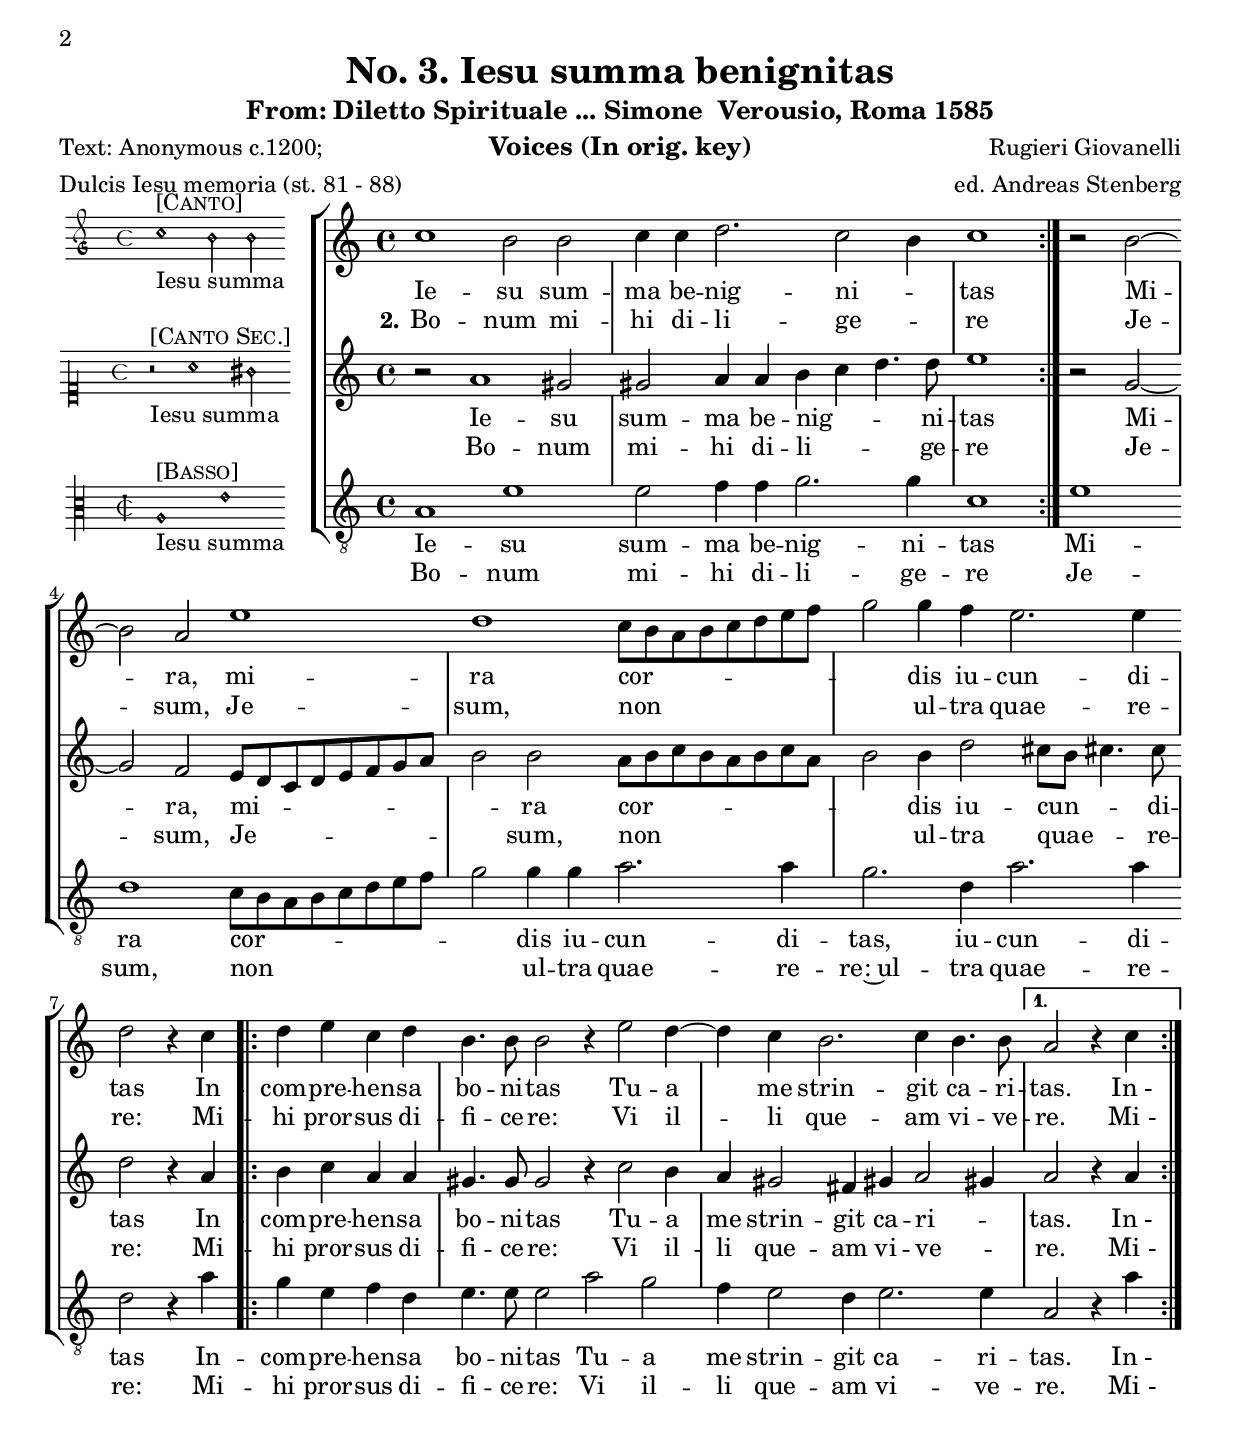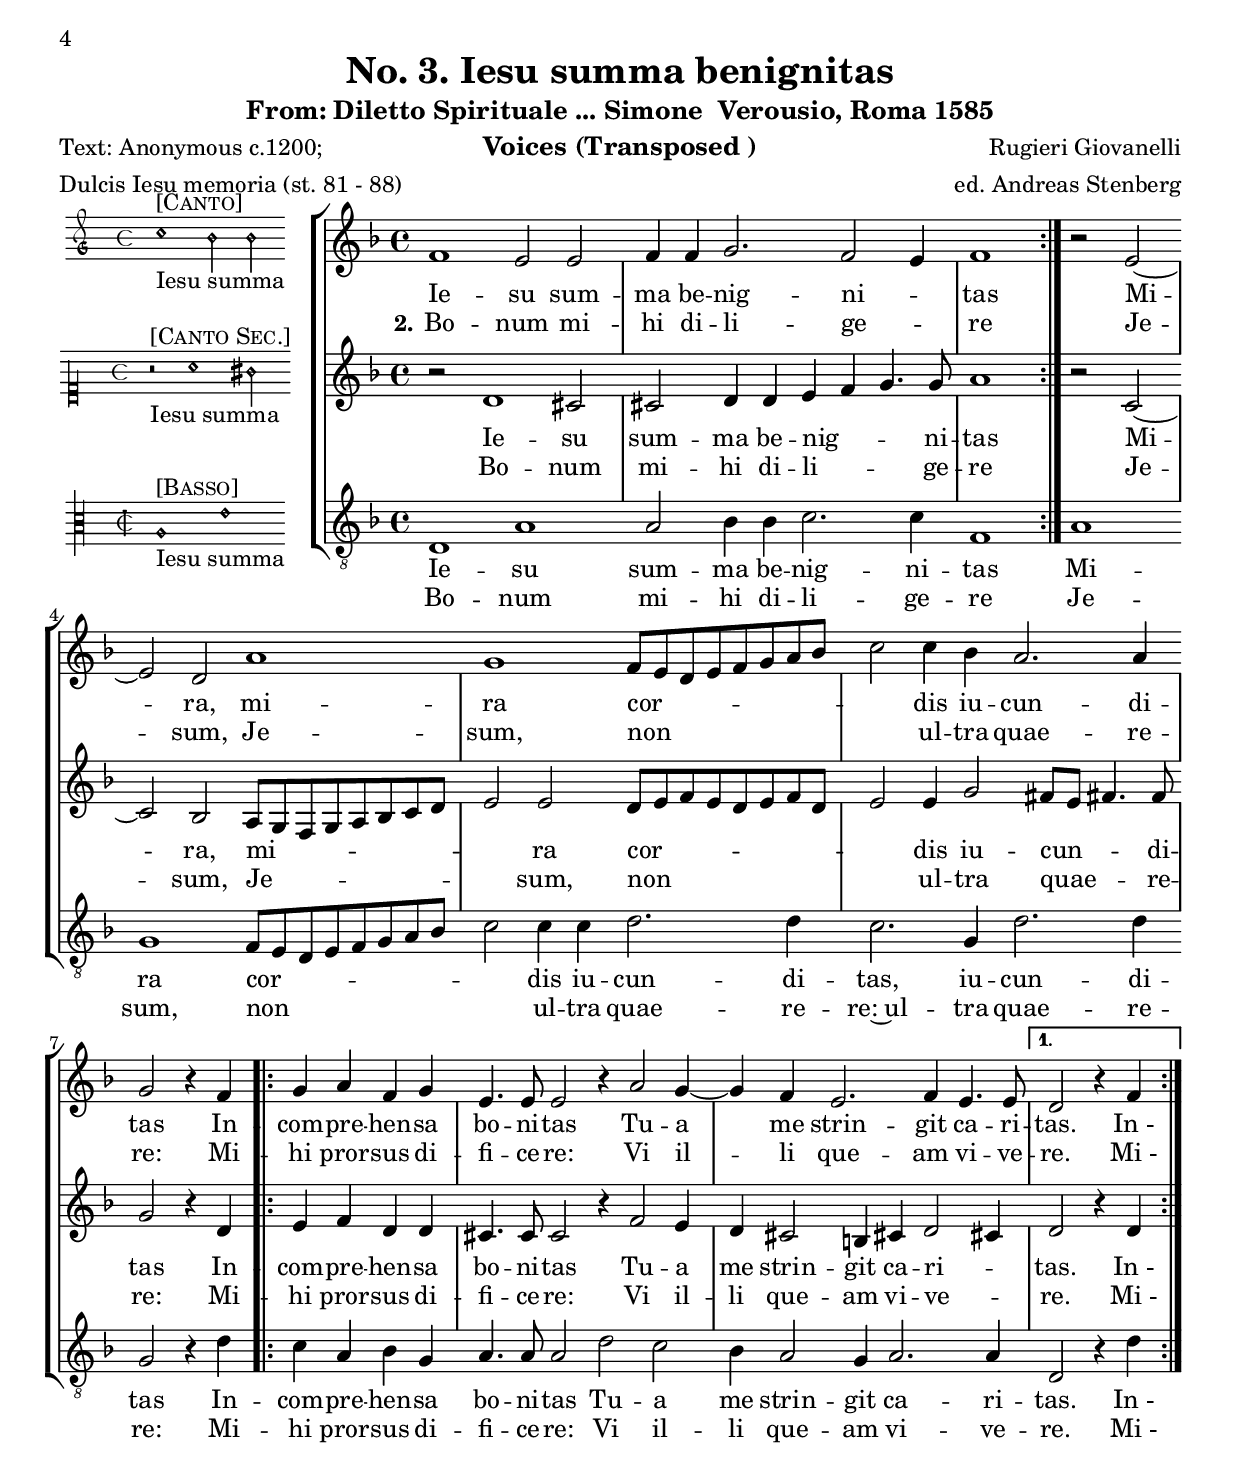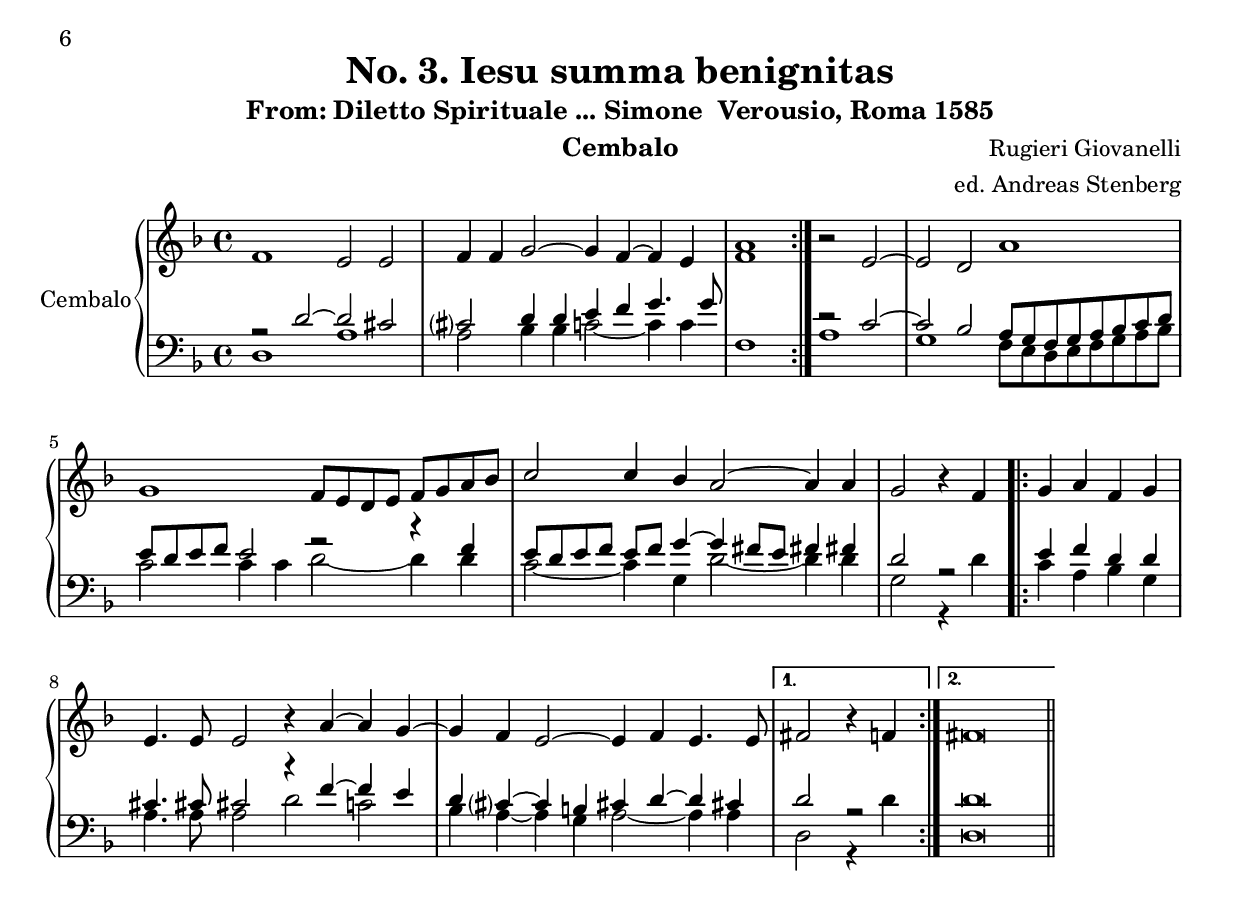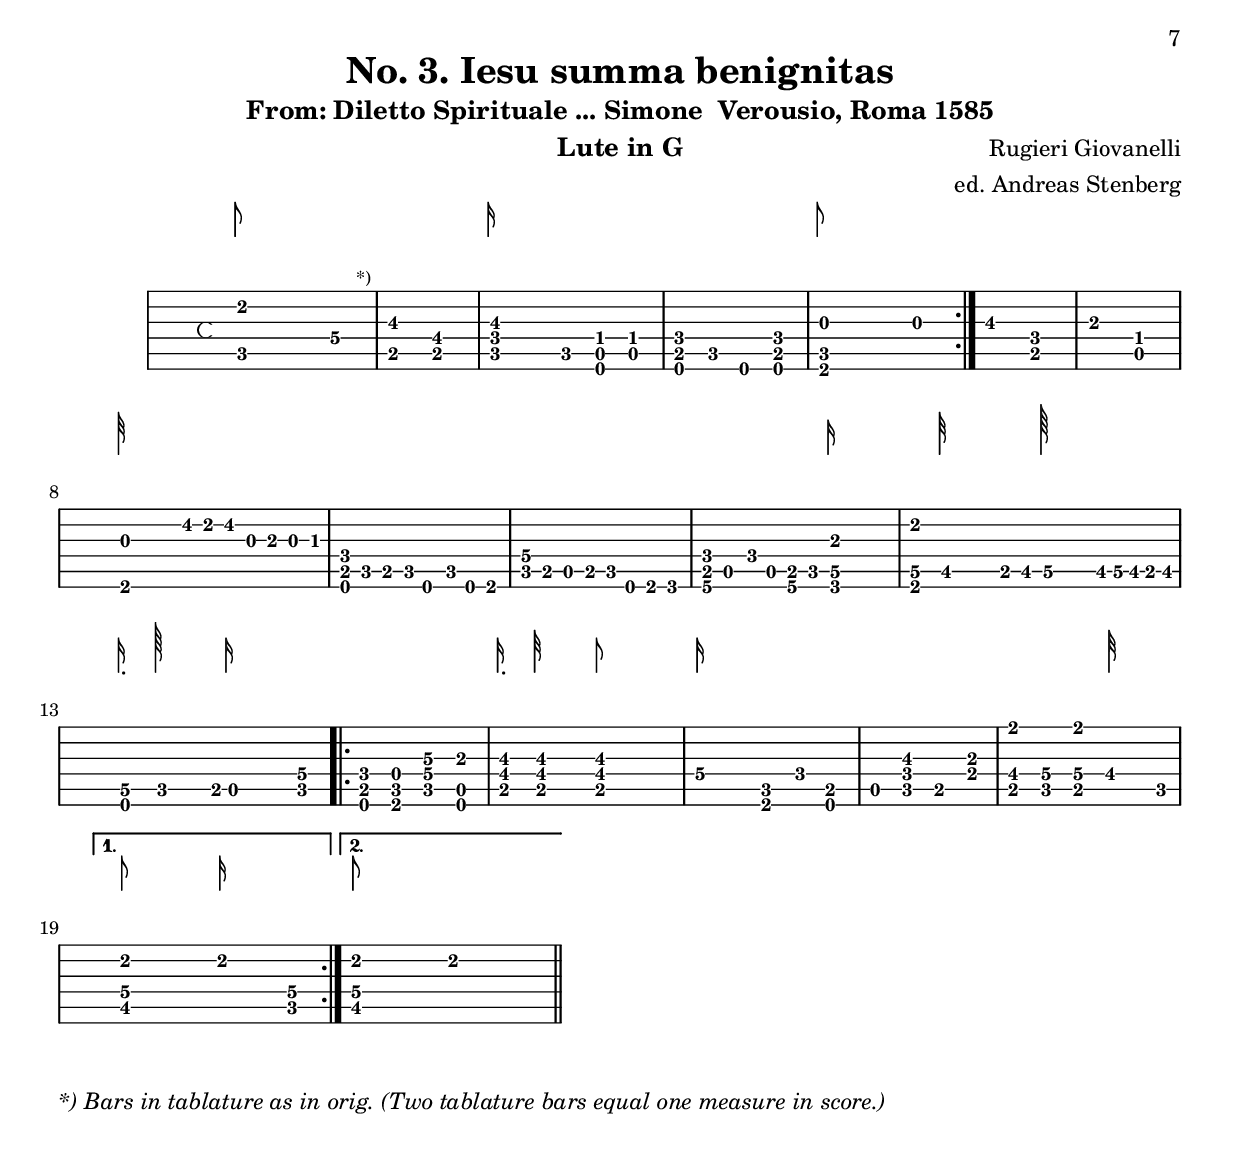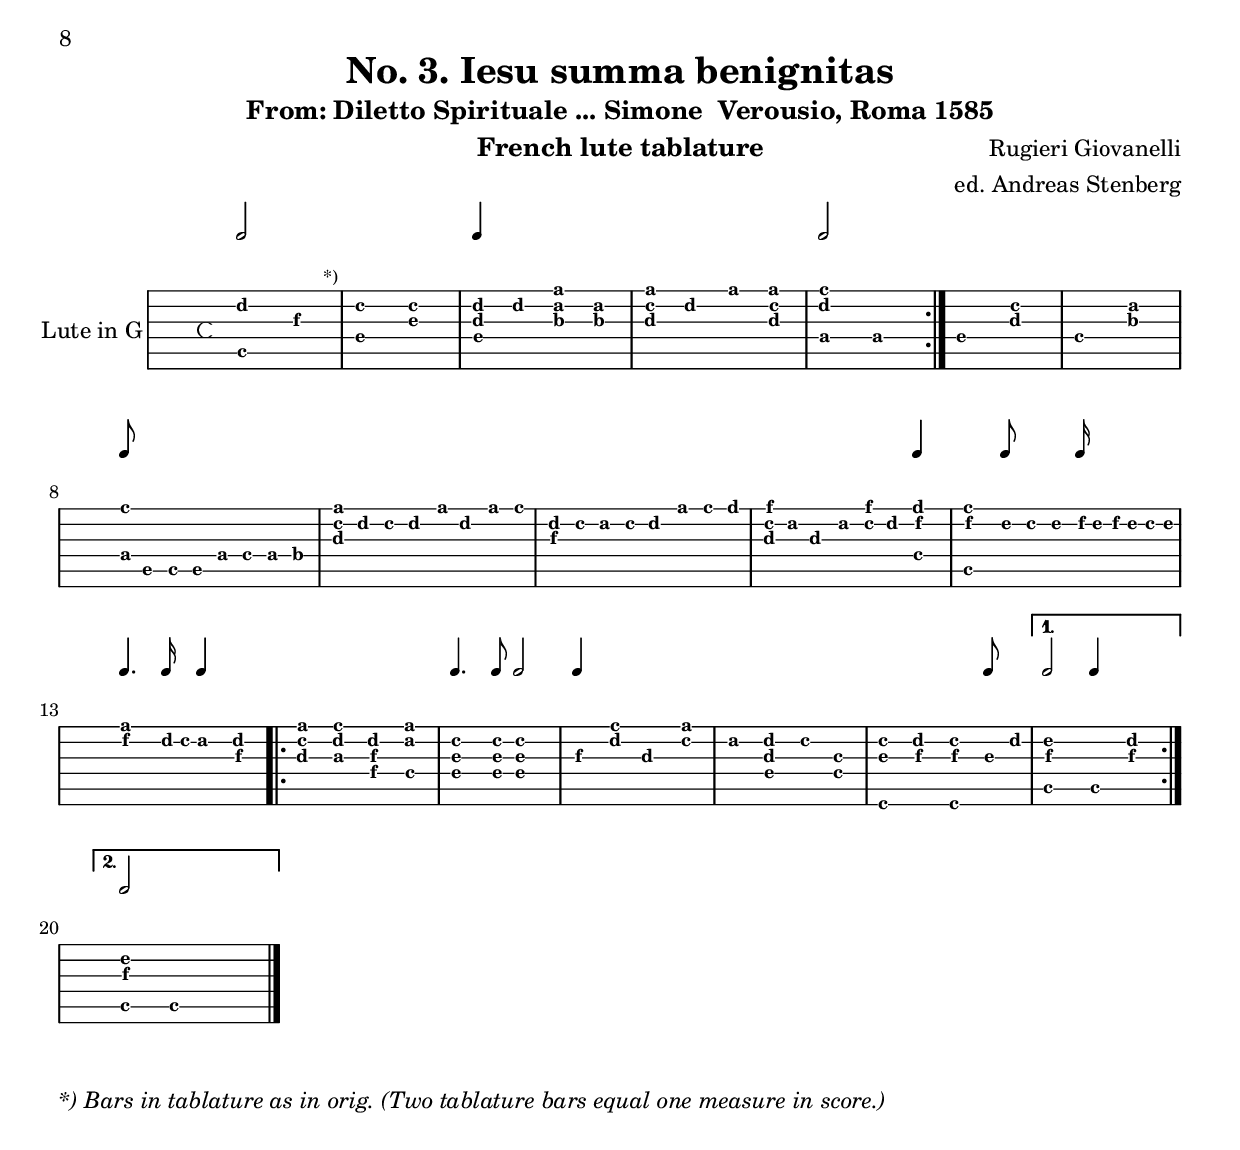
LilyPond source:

\version "2.18.0"
\include "deutsch.ly"
#(define (tie::tab-clear-tied-fret-numbers grob)
   (let* ((tied-fret-nr (ly:spanner-bound grob RIGHT)))
     (ly:grob-set-property! tied-fret-nr 'transparent #t)))

ficta = \once \set suggestAccidentals =##t
\header {
  title = \markup {
    \center-column {
      "No. 3. Iesu summa benignitas"
      %      "Wann er zu nacht"
      %      \vspace #0.5
    }
  }
  subtitle = "From: Diletto Spirituale ... Simone  Verousio, Roma 1585"
  composer = "Rugieri Giovanelli"
  arranger = "ed. Andreas Stenberg"
  poet = "Text: Anonymous c.1200; "
  meter ="Dulcis Iesu memoria (st. 81 - 88)"
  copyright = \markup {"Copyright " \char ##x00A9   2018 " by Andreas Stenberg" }
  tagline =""
}
global = {
  \key c \major
}

sopMusic = \relative c'' {
  \set Score.tempoHideNote = ##t
  \tempo 2 = 86
  \time 4/4
  \set Timing.measureLength = #(ly:make-moment 4/2)
  \override Staff.BarLine.transparent = ##t
  \repeat volta 2 {
    c1 h2 h2
    c4 c4 d2. c2\melisma h4\melismaEnd
    c1
    \revert Staff.BarLine.transparent
  }
  r2 h2~
  \override Staff.BarLine.transparent = ##t
  h2 a2 e'1
  d1 c8\melisma h8 a8 h8 c8 d8 e8 f8
  g2\melismaEnd g4 f4 e2. e4
  d2 r4 c4
  \revert Staff.BarLine.transparent
  \repeat volta 2 {
    d4 e4 c4 d4
    \override Staff.BarLine.transparent = ##t
    h4. h8 h2
    r4 e2 d4~
    d4 c4 h2. c4 h4. h8
  }
  \alternative {
    { a2 r4 c4
      \revert Staff.BarLine.transparent }
    { \cadenzaOn a\breve }
  }
  \revert Staff.BarLine.transparent
  \bar "||"
}
sopWords = \lyricmode {
  Ie -- su sum -- ma be -- nig -- ni -- tas
  Mi -- ra, mi -- ra cor -- dis iu -- cun -- di -- tas
  In -- com -- pre -- hen -- sa bo -- ni -- tas
  Tu -- a me strin -- git ca -- ri -- tas.
  "In -"
  "- tas."
}
sopWordsII = \lyricmode {
  \set stanza = "2."
  Bo -- num mi -- hi di -- li -- ge -- re
  Je -- sum, Je -- sum, non ul -- tra quae -- re -- re:
  Mi -- hi pror -- sus di -- fi -- ce -- re:
  Vi il -- li que -- am vi -- ve -- re.
  "Mi -"
  "- re."
}
altoMusic = \relative c' {
  \override Staff.BarLine.transparent = ##t
  \repeat volta 2 {
    r2 a'1 gis2
    gis2 a4 a4 h4\melisma c4 d4.\melismaEnd d8
    e1
    \revert Staff.BarLine.transparent
  }
  r2 g,2~
  \override Staff.BarLine.transparent = ##t
  g2 f2 e8\melisma d8 c8 d8 e8 f8 g8 a8
  h2\melismaEnd h2 a8\melisma h8 c8 h8 a8 h8 c8 a8
  h2\melismaEnd h4 d2 cis8\melisma h8 cis!4.\melismaEnd cis8
  d2 r4 a4
  \revert Staff.BarLine.transparent
  \repeat volta 2 {
    h4 c4 a4 a4
    \override Staff.BarLine.transparent = ##t
    gis4. gis8 gis2
    r4 c2 h4
    a4 gis2 fis4 gis!4 a2\melisma gis!4\melismaEnd
  }
  \alternative {
    { a2 r4 a4
      \revert Staff.BarLine.transparent }
    { a\breve }
  }
  \revert Staff.BarLine.transparent
}
altoWords = \lyricmode {
  Ie -- su sum -- ma be -- nig -- ni -- tas
  Mi -- ra, mi -- ra cor -- dis iu -- cun -- di -- tas
  In -- com -- pre -- hen -- sa bo -- ni -- tas
  Tu -- a me strin -- git ca -- ri -- tas.
  "In -"
  "- tas."
}
altoWordsII = \lyricmode {
  Bo -- num mi -- hi di -- li -- ge -- re
  Je -- sum, Je -- sum, non ul -- tra quae -- re -- re:
  Mi -- hi pror -- sus di -- fi -- ce -- re:
  Vi il -- li que -- am vi -- ve -- re.
  "Mi -"
  "- re."
}
bassMusic = \relative c {
  \override Staff.BarLine.transparent = ##t
  \repeat volta 2 {
    a'1 e'1
    e2 f4 f4 g2. g4
    c,1
    \revert Staff.BarLine.transparent
  }
  e1
  \override Staff.BarLine.transparent = ##t
  d1 c8\melisma h8 a8 h8 c8 d8 e8 f8
  g2\melismaEnd g4 g4 a2. a4
  g2. d4 a'2. a4
  d,2 r4 a'4
  \revert Staff.BarLine.transparent
  \repeat volta 2 {
    g4 e4 f4 d4
    \override Staff.BarLine.transparent = ##t
    e4. e8 e2 a2 g2
    f4 e2 d4 e2. e4
  }
  \alternative {
    { a,2 r4 a'4
      \revert Staff.BarLine.transparent }
    { a,\breve }
  }
}
bassWords = \lyricmode {
  Ie -- su sum -- ma be -- nig -- ni -- tas
  Mi -- ra cor -- dis iu -- cun -- di -- tas,
  iu -- cun -- di -- tas
  In -- com -- pre -- hen -- sa bo -- ni -- tas
  Tu -- a me strin -- git ca -- ri -- tas.
  "In -"
  "- tas."
}
bassWordsII = \lyricmode {
  Bo -- num mi -- hi di -- li -- ge -- re
  Je -- sum, non ul -- tra quae -- re -- re:~ul -- tra quae -- re -- re:
  Mi -- hi pror -- sus di -- fi -- ce -- re:
  Vi il -- li que -- am vi -- ve -- re.
  "Mi -"
  "- re."
}
incipitDiscantus = \markup {
  \score {
    {
      %      \set Staff.instrumentName = #"Tenor "
      \override NoteHead.style = #'neomensural
      \override Rest.style = #'neomensural
      \override Staff.TimeSignature.style = #'mensural
      \cadenzaOn
      \clef "petrucci-g"
      \key c \major
      \time 4/4

      c''1 ^\markup { \smallCaps"[Canto]"} _"Iesu summa"
      h'2 h'2
    }
    \layout {
      \context {
        \Voice
        \remove "Ligature_bracket_engraver"
        \consists "Mensural_ligature_engraver"
      }
      line-width = 4.5\cm
    }
  }
}


incipitAltus = \markup {
  \score {
    {
      %      \set Staff.instrumentName = #"Tenor "
      \override NoteHead.style = #'neomensural
      \override Rest.style = #'neomensural
      \override Staff.TimeSignature.style = #'mensural
      \cadenzaOn
      \clef "petrucci-c1"
      \key c \major
      \time 4/4
      r2^\markup \smallCaps"[Canto Sec.]"_"Iesu summa"
      a'1 gis'2
    }
    \layout {
      \context {
        \Voice
        \remove "Ligature_bracket_engraver"
        \consists "Mensural_ligature_engraver"
      }
      line-width = 4.5\cm
    }
  }
}


#(append! supported-clefs '(("mensural-f3" . ("clefs.mensural.f" 0 0))))

incipitBassus = \markup {
  \score {
    {
      %      \set Staff.instrumentName = #"Tenor "
      \override NoteHead.style = #'neomensural
      \override Rest.style = #'neomensural
      \override Staff.TimeSignature.style = #'mensural
      \cadenzaOn
      \clef "petrucci-c3"
      \key c \major
      \time 2/2
      a1^\markup \smallCaps"[Basso]"_"Iesu summa"
      e'1
    }
    \layout {
      \context {
        \Voice
        \remove "Ligature_bracket_engraver"
        \consists "Mensural_ligature_engraver"
      }
      line-width = 4.5\cm
    }
  }
}

%% scoreblock for Voices in orig. key
\score {
  <<
    \new StaffGroup \with {
      \override VerticalAxisGroup.staff-staff-spacing = #'((basic-distance . 12))
    } <<
      \new Staff = treble <<
        \set Staff.instrumentName = \incipitDiscantus
        \new Voice = "sopranos" {
          \set  Staff.midiInstrument ="choir aahs"
          %	\voiceOne
          << \global \sopMusic >>
        }
      >>
      \new Lyrics = sopranos { s1 }
      \new Lyrics = sopranosII { s1 }

      \new Staff = "medius" <<
        \set Staff.instrumentName = \incipitAltus

        \new Voice = "altos" {
          %	\voiceTwo
          \set  Staff.midiInstrument ="choir aahs"
          << \global \altoMusic >>
        }
      >>

      \new Lyrics = "altos" { s1 }
      \new Lyrics = "altosII" { s1 }
      \new Staff ="basses" {
        \set Staff.instrumentName = \incipitBassus

        \new Voice = "basses" {
          \set  Staff.midiInstrument ="choir aahs"
          \clef "G_8"
          %	\voiceTwo
          << \global \bassMusic >>
        }
      }
    >>
    \new Lyrics = basses { s1 }
    \new Lyrics = bassesII { s1 }

    \context Lyrics = sopranos \lyricsto sopranos \sopWords
    \context Lyrics = sopranosII \lyricsto sopranos \sopWordsII
    \context Lyrics = altos \lyricsto altos \altoWords
    \context Lyrics = altosII \lyricsto altos \altoWordsII
    \context Lyrics = basses \lyricsto basses \bassWords
    \context Lyrics = bassesII \lyricsto basses \bassWordsII
  >>
  \layout {
    \context {
      \Score
      % no bars in staves
      %      \override BarLine.transparent = ##t

    }
    % the next three instructions keep the lyrics between the bar lines
    \context {
      \Lyrics
      \consists "Bar_engraver"
      \override BarLine.transparent = ##t
    }
    \context {
      \StaffGroup
      \consists "Separating_line_group_engraver"
    }
    \context {
      \Voice
      % no slurs
      \override Slur.transparent = ##t
      % Comment in the below "\remove" command to allow line
      % breaking also at those barlines where a note overlaps
      % into the next bar.  The command is commented out in this
      % short example score, but especially for large scores, you
      % will typically yield better line breaking and thus improve
      % overall spacing if you comment in the following command.
      %\remove "Forbid_line_break_engraver"
    }
    indent = 4.5\cm
  }
  \header {
    instrument = "Voices (In orig. key)"
    breakbefore = ##t
  }
}
%% Scoreblock for Voices transposed to go with Harpsich. or Lute

\score {
  <<
    \transpose c f,
    \new StaffGroup \with {
      \override VerticalAxisGroup.staff-staff-spacing = #'((basic-distance . 12))
    } <<
      \new Staff = treble <<
        \set Staff.instrumentName = \incipitDiscantus
        \new Voice = "sopranos" {
          \set  Staff.midiInstrument ="choir aahs"
          %	\voiceOne
          << \global \sopMusic >>
        }
      >>
      \new Lyrics = sopranos { s1 }
      \new Lyrics = sopranosII { s1 }

      \new Staff = "medius" <<
        \set Staff.instrumentName = \incipitAltus

        \new Voice = "altos" {
          %	\voiceTwo
          \set  Staff.midiInstrument ="choir aahs"
          << \global \altoMusic >>
        }
      >>

      \new Lyrics = "altos" { s1 }
      \new Lyrics = "altosII" { s1 }
      \new Staff ="basses" {
        \set Staff.instrumentName = \incipitBassus

        \new Voice = "basses" {
          \set  Staff.midiInstrument ="choir aahs"
          \clef "G_8"
          %	\voiceTwo
          << \global \bassMusic >>
        }
      }
    >>
    \new Lyrics = basses { s1 }
    \new Lyrics = bassesII { s1 }

    \context Lyrics = sopranos \lyricsto sopranos \sopWords
    \context Lyrics = sopranosII \lyricsto sopranos \sopWordsII
    \context Lyrics = altos \lyricsto altos \altoWords
    \context Lyrics = altosII \lyricsto altos \altoWordsII
    \context Lyrics = basses \lyricsto basses \bassWords
    \context Lyrics = bassesII \lyricsto basses \bassWordsII
  >>
  \layout {
    \context {
      \Score
      % no bars in staves
      %      \override BarLine.transparent = ##t

    }
    % the next three instructions keep the lyrics between the bar lines
    \context {
      \Lyrics
      \consists "Bar_engraver"
      \override BarLine.transparent = ##t
    }
    \context {
      \StaffGroup
      \consists "Separating_line_group_engraver"
    }
    \context {
      \Voice
      % no slurs
      \override Slur.transparent = ##t
      % Comment in the below "\remove" command to allow line
      % breaking also at those barlines where a note overlaps
      % into the next bar.  The command is commented out in this
      % short example score, but especially for large scores, you
      % will typically yield better line breaking and thus improve
      % overall spacing if you comment in the following command.
      %\remove "Forbid_line_break_engraver"
    }
    indent = 4.5\cm
  }
  \header {
    instrument = "Voices (Transposed )"
    breakbefore = ##t
  }
}

%% sources and score for Harpsichord
globalHarps = {
  \key f \major
}

rightOne = \relative c' {
  \globalHarps
  \time 4/4
  % Music follows here.
  \set Timing.measureLength = #(ly:make-moment 4/2)
  \repeat volta 2 {
    f1 e2 e2
    f4 f4 g2~ g4 f4~ f4 e4
    a1
  }
  h2\rest e,2~
  e2 d2 a'1
  g1 f8[ e8 d8 e8] f8[ g8 a8 b8]
  c2 c4 b4 a2~ a4 a4
  g2 h4\rest f4
  \repeat volta 2 {
    g4 a4 f4 g4
    e4. e8 e2 h'4\rest a4~ a4 g4~    %% this measure in orig.: e4 e8 e2 a4~a4 g4~
    g4 f4 e2~ e4 f4 e4. e8
  }
  \alternative {
    { fis2 h4\rest f4 }
    { \cadenzaOn fis\breve}
  }
  \bar "||"
}

rightTwo = \relative c' {
  \globalHarps
  % Music follows here.
  \repeat volta 2 {
    s1*4
    f1
  }
  s1*7
  s1
  \repeat volta 2 {
    s1*5
  }
  \alternative {
    { s1 }
    { s\breve }
  }
}

leftOne = \relative c' {
  \globalHarps
  % Music follows here.
  \repeat volta 2 {
    r2 d2~ d2 cis2
    cis?2 d4 d4 e4 f4 g4. g8
    s1
  }
  r2 c,2~
  c2 b2 a8 g8 f8 g8 a8 b8 c8 d8
  e8 d8 e8 f8 e2 r2 r4 f4
  e8 d8 e8 f8 e8 f8 g4~ g4 fis8 e8 fis!4 fis!4
  d2 r2
  \repeat volta 2 {
    e4 f4 d4 d4
    cis4. cis!8 cis!2 r4 f4~ f4 e4
    d4 cis?4~ cis4 h4 cis!4 d4~ d4 cis!4
  }
  \alternative {
    { d2 r2 }
    { d\breve }
  }
}

leftTwo = \relative c' {
  \globalHarps
  % Music follows here.
  \repeat volta 2 {
    d,1 a'1
    a2 b4 b4  c2~ c4 c4
    f,1
  }
  a1
  g1 f8 e8 d8 e8 f8 g8 a8 b8
  c2 c4 c4 d2~ d4 d4
  c2~c4 g4 d'2 ~d4 d4
  g,2 r4 d'4
  \repeat volta 2 {
    c4 a4 b4 g4
    a4. a8 a2 d2 c2
    b4 a4~ a4 g4 a2~ a4 a4
  }
  \alternative {
    { d,2 r4 d'4}
    { d,\breve }
  }
}

\score {
  \new PianoStaff \with {
    instrumentName = "Cembalo"
  } <<
    \new Staff = "right" \with {
      midiInstrument = "harpsichord"
    } << \rightOne \\ \rightTwo >>
    \new Staff = "left" \with {
      midiInstrument = "harpsichord"
    } { \clef bass << \leftOne \\ \leftTwo >> }
  >>
  \layout { }
  \header {
    poet =##f
    meter =##f
    instrument = "Cembalo"
    breakbefore = ##t
  }
}
%% Score Voices (transp.) and Harpsichord Combined
%{
\score {
  <<
    \transpose c f,
    \new StaffGroup \with {
      \override VerticalAxisGroup.staff-staff-spacing = #'((basic-distance . 12))
    } <<
      \new Staff = treble <<
        \set Staff.instrumentName = \incipitDiscantus
        \new Voice = "sopranos" {
          \set  Staff.midiInstrument ="choir aahs"
          %	\voiceOne
          << \global \sopMusic >>
        }
      >>
      \new Lyrics = sopranos { s1 }
      \new Lyrics = sopranosII { s1 }

      \new Staff = "medius" <<
        \set Staff.instrumentName = \incipitAltus

        \new Voice = "altos" {
          %	\voiceTwo
          \set  Staff.midiInstrument ="choir aahs"
          << \global \altoMusic >>
        }
      >>

      \new Lyrics = "altos" { s1 }
      \new Lyrics = "altosII" { s1 }
      \new Staff ="basses" {
        \set Staff.instrumentName = \incipitBassus

        \new Voice = "basses" {
          \set  Staff.midiInstrument ="choir aahs"
          \clef "G_8"
          %	\voiceTwo
          << \global \bassMusic >>
        }
      }
    >>
    \new Lyrics = basses { s1 }
    \new Lyrics = bassesII { s1 }

    \new PianoStaff \with {
      instrumentName = "Cembalo"
    } <<
      \new Staff = "right" \with {
        midiInstrument = "harpsichord"
      } << \rightOne \\ \rightTwo >>
      \new Staff = "left" \with {
        midiInstrument = "harpsichord"
      } { \clef bass << \leftOne \\ \leftTwo >> }
    >>

    \context Lyrics = sopranos \lyricsto sopranos \sopWords
    \context Lyrics = sopranosII \lyricsto sopranos \sopWordsII
    \context Lyrics = altos \lyricsto altos \altoWords
    \context Lyrics = altosII \lyricsto altos \altoWordsII
    \context Lyrics = basses \lyricsto basses \bassWords
    \context Lyrics = bassesII \lyricsto basses \bassWordsII
  >>
  \layout {
    \context {
      \Score
      % no bars in staves
      %      \override BarLine.transparent = ##t

    }
    % the next three instructions keep the lyrics between the bar lines
    \context {
      \Lyrics
      \consists "Bar_engraver"
      \override BarLine.transparent = ##t
    }
    \context {
      \StaffGroup
      \consists "Separating_line_group_engraver"
    }
    \context {
      \Voice
      % no slurs
      \override Slur.transparent = ##t
      % Comment in the below "\remove" command to allow line
      % breaking also at those barlines where a note overlaps
      % into the next bar.  The command is commented out in this
      % short example score, but especially for large scores, you
      % will typically yield better line breaking and thus improve
      % overall spacing if you comment in the following command.
      %\remove "Forbid_line_break_engraver"
    }
    indent = 4.5\cm
  }
  \header {
    instrument = "Voices (transposed) and Cembalo"
    breakbefore = ##t
  }
}
%}
%% Sources and score for Italian Lute tablature
\layout {
  \context { \Score
             \override MetronomeMark #'padding = #'5
  }
  \context { \Staff
             \override TimeSignature #'style = #'numbered
             \override StringNumber #'transparent = ##t
  }
  \context { \TabStaff
             \override TimeSignature #'style = #'mensural
             \override Stem #'transparent = ##t
             \override Beam #'transparent = ##t
             \override Tie  #'after-line-breaking = #tie::tab-clear-tied-fret-numbers
             \override Dots #'transparent = ##t
             \hide Clef
  }
  \context { \TabVoice
             \override Tie #'stencil = ##f
  }
  \context { \StaffGroup
             \consists "Instrument_name_engraver"
  }
}
TrackAVoiceAMusic = #(define-music-function (parser location inTab) (boolean?)
                       #{
                         \tabFullNotation
                         \key f \major
                         \time 4/4
                         \oneVoice
                         \repeat volta 2 {
                           <f'\5 d\2 >2 <d'\4>2
                           <e'\5 a\3 >2^\markup \halign #3 \raise #-1.8 \tiny "*)" <e'\5 cis'\4 >2
                           <f'\5 c'\4 a\3 >4 <f'\5>4 <g'\6 d'\5 b\4 >4 <d'\5 b\4 >4
                           <g'\6 e'\5 c'\4 >4 <f'\5>4 <g'\6>4 <g'\6 e'\5 c'\4 >4
                           <a'\6 f'\5 f\3 >2 <f\3>2
                         }
                         <a\3>2 <e'\5 c'\4 >2
                         <g\3>2 <d'\5 b\4 >2
                         <a'\6 f\3 >8 <e\2>8 <d\2>8 <e\2>8 <f\3>8 <g\3>8 <f\3>8 <fis\3>8
                         <g'\6 e'\5 c'\4 >8 <f'\5>8 <e'\5>8 <f'\5>8 <g'\6>8 <f'\5>8 <g'\6>8 <a'\6>8
                         <f'\5 d'\4 >8 <e'\5>8 <d'\5>8 <e'\5>8 <f'\5>8 <g'\6>8 <a'\6>8 <b'\6>8
                         <c''\6 e'\5 c'\4 >8 <d'\5>8 <c'\4>8 <d'\5>8 <c''\6 e'\5 >8 <f'\5>8 <b'\6 g'\5 g\3 >4
                         <a'\6 g'\5 d\2 >4 <fis'\5>8 <e'\5>8 <fis'\5>8 <g'\5>16 <fis'\5>16 <g'\5>16 <fis'\5>16 <e'\5>16 <fis'\5>16
                         <g'\6 g'\5 >4. <f'\5>16 <e'\5>16 <d'\5>4 <f'\5 d'\4 >4
                         \repeat volta 2 {
                           <g'\6 e'\5 c'\4 >4 <a'\6 f'\5 a\4 >4 <f'\5 d'\4 b\3 >4 <g'\6 d'\5 g\3 >4
                           <e'\5 cis'\4 a\3 >4. <e'\5 cis'\4 a\3 >8 <e'\5 cis'\4 a\3 >2
                           <d'\4>4 <a'\6 f'\5 >4 <c'\4>4 <g'\6 e'\5 >4
                           <d'\5>4 <f'\5 c'\4 a\3 >4 <e'\5>4 <h\4 g\3 >4
                           <e'\5 cis'\4 a,\1 >4 <f'\5 d'\4 >4 <e'\5 d'\4 a,\1 >4 <cis'\4>8 <f'\5>8
                         }
                         \alternative {
                           {
                             <fis'\5 d'\4 d\2 >2 <d\2>4 <f'\5 d'\4 >4
                           }
                           {
                             \cadenzaOn
                             <fis'\5 d'\4 d\2 >2 <d\2>2  s1
                             \bar "||"
                           }
                         }
                       #})
TrackAVoiceBMusic = #(define-music-function (parser location inTab) (boolean?)
                       #{
                       #})
TrackALyrics = \lyricmode {
  \set ignoreMelismata = ##t

  \unset ignoreMelismata
}
TrackAStaff = \new Staff <<
  \context Voice = "TrackAVoiceAMusic" {
    \clef "G_8"
    \TrackAVoiceAMusic ##f
  }
  \context Voice = "TrackAVoiceBMusic" {
    \TrackAVoiceBMusic ##f
  }
>>
TrackATabStaff = \new TabStaff \with { stringTunings = #`( ,(ly:make-pitch -2 4 NATURAL) ,(ly:make-pitch -1 0 NATURAL) ,(ly:make-pitch -1 3 NATURAL) ,(ly:make-pitch -1 5 NATURAL) ,(ly:make-pitch 0 1 NATURAL) ,(ly:make-pitch 0 4 NATURAL) ) } <<
  \context TabVoice = "TrackAVoiceAMusic" {
    \removeWithTag #'chords
    \removeWithTag #'texts
    \TrackAVoiceAMusic ##t
  }
  \context TabVoice = "TrackAVoiceBMusic" {
    \removeWithTag #'chords
    \removeWithTag #'texts
    \TrackAVoiceBMusic ##t
  }
>>
rythmStaff = {
  % This defines a staff with only two lines.
  % It also defines the positions of the two lines.
  \override Staff.StaffSymbol.line-positions = #'(0 )

  % This is necessary; if not entered, the barline would be too short!
  \override Staff.BarLine.bar-extent = #'(-1.5 . 1.5)
}
TrackARytmstaff = \new DrumStaff \with{
  \remove "Staff_symbol_engraver"
  \remove "Time_signature_engraver"
  \remove "Bar_engraver"
  \remove "Clef_engraver"
  fontSize = #-3
}
{ \rythmStaff \stemUp
  \override NoteHead.stencil =##f
  \set stemLeftBeamCount = #0 c8 s4. s2
  s1
  \set stemLeftBeamCount = #0 c16 s8. s2.
  s1
  \set stemLeftBeamCount = #0 c8 s4. s2
  s1*2
  \set stemLeftBeamCount = #0 c32 s16. s8 s2.
  s1*2
  s2. \set stemLeftBeamCount = #0 c16 s8.
  s4 \set stemLeftBeamCount = #0 c32 s16. s8 s8 \set stemLeftBeamCount = #0 c64 s32. s16  s4
  \set stemLeftBeamCount = #0 c16. s32 s8 s8 \set stemLeftBeamCount = #0 c64 s32. s16 \set stemLeftBeamCount = #0 c16 s8. s4
  s1
  \set stemLeftBeamCount = #0 c16. s32 s4 \set stemLeftBeamCount = #0 c32 s8 \set stemLeftBeamCount = #0 c8 s4.
  \set stemLeftBeamCount = #0 c16 s8. s2.
  s1
  s2. \set stemLeftBeamCount = #0 c32 s16. s8
  \set stemLeftBeamCount = #0 c8 s4.  \set stemLeftBeamCount = #0 c16 s8. s4
  \set stemLeftBeamCount = #0 c8 s4. s2
%  s1
}
TrackAStaffGroup =  <<
  %  \TrackAStaff
  \TrackARytmstaff
  \TrackATabStaff
>>
\score {
  \TrackAStaffGroup
  \header {
    poet =##f
    meter =##f
    instrument = "Lute in G"
    breakbefore = ##t
  }
}
\markup { \italic "*) Bars in tablature as in orig. (Two tablature bars equal one measure in score.)" }
%% Score for Voices and Italian Lute tabl. combined
%{
\score {
  <<
    \transpose c f,
    \new StaffGroup \with {
      \override VerticalAxisGroup.staff-staff-spacing = #'((basic-distance . 12))
    } <<
      \new Staff = treble <<
        \set Staff.instrumentName = \incipitDiscantus
        \new Voice = "sopranos" {
          \set  Staff.midiInstrument ="choir aahs"
          %	\voiceOne
          << \global \sopMusic >>
        }
      >>
      \new Lyrics = sopranos { s1 }
      \new Lyrics = sopranosII { s1 }

      \new Staff = "medius" <<
        \set Staff.instrumentName = \incipitAltus

        \new Voice = "altos" {
          %	\voiceTwo
          \set  Staff.midiInstrument ="choir aahs"
          << \global \altoMusic >>
        }
      >>

      \new Lyrics = "altos" { s1 }
      \new Lyrics = "altosII" { s1 }
      \new Staff ="basses" {
        \set Staff.instrumentName = \incipitBassus

        \new Voice = "basses" {
          \set  Staff.midiInstrument ="choir aahs"
          \clef "G_8"
          %	\voiceTwo
          << \global \bassMusic >>
        }
      }
    >>
    \new Lyrics = basses { s1 }
    \new Lyrics = bassesII { s1 }

    \new StaffGroup <<
      %  \TrackAStaff
      \TrackARytmstaff
      \TrackATabStaff
    >>
    \context Lyrics = sopranos \lyricsto sopranos \sopWords
    \context Lyrics = sopranosII \lyricsto sopranos \sopWordsII
    \context Lyrics = altos \lyricsto altos \altoWords
    \context Lyrics = altosII \lyricsto altos \altoWordsII
    \context Lyrics = basses \lyricsto basses \bassWords
    \context Lyrics = bassesII \lyricsto basses \bassWordsII
  >>
  \layout {
    \context {
      \Score
      % no bars in staves
      %      \override BarLine.transparent = ##t

    }
    % the next three instructions keep the lyrics between the bar lines
    \context {
      \Lyrics
      \consists "Bar_engraver"
      \override BarLine.transparent = ##t
    }
    \context {
      \StaffGroup
      \consists "Separating_line_group_engraver"
    }
    \context {
      \Voice
      % no slurs
      \override Slur.transparent = ##t
      % Comment in the below "\remove" command to allow line
      % breaking also at those barlines where a note overlaps
      % into the next bar.  The command is commented out in this
      % short example score, but especially for large scores, you
      % will typically yield better line breaking and thus improve
      % overall spacing if you comment in the following command.
      %\remove "Forbid_line_break_engraver"
    }
    indent = 4.5\cm
  }
  \header {
    instrument = "Voices (transposed) and Italian lute tablature"
    breakbefore = ##t
  }
}
%}
%% Sources and score for French lute tablature
rythmStaffFr = {
  % This defines a staff with only two lines.
  % It also defines the positions of the two lines.
  \override Staff.StaffSymbol.line-positions = #'(0 )

  % This is necessary; if not entered, the barline would be too short!
  \override Staff.BarLine.bar-extent = #'(-1.5 . 1.5)
}
rythm = \new DrumStaff \with{
  \remove "Staff_symbol_engraver"
  \remove "Time_signature_engraver"
  \remove "Bar_engraver"
  \remove "Clef_engraver"
  fontSize = #-3
}
{ \rythmStaffFr \stemUp
  c2 s2
  s1
  c4 s2.
  s1
  c2 s2
  s1*2
  c8 s8 s2.
  s1*2
  s2. c4
  s4 c8 s8 s8 c16 s16 s4
  c4. c16 s16 c4 s4
  s1
  c4. c8 c2
  c4 s2.
  s1
  s2. c8 s8
  c2 c4 s4
  c2 s2 s1
}
TrackBVoiceAMusic = #(define-music-function (parser location inTab) (boolean?)
                       #{
                         \tabFullNotation
                         \key c \major
                         \time 4/4
                         \oneVoice
                         \repeat volta 2 {
                           <f'\2 d\5 >2 <d'\3>2
                           <e'\2 a\4 >2^\markup \halign #3 \raise #-1.8 \tiny "*)" <e'\2 cis'\3 >2
                           <f'\2 c'\3 a\4 >4 <f'\2>4 <g'\1 d'\2 b\3 >4 <d'\2 b\3 >4
                           <g'\1 e'\2 c'\3 >4 <f'\2>4 <g'\1>4 <g'\1 e'\2 c'\3 >4
                           <a'\1 f'\2 f\4 >2 <f\4>2
                         }
                         <a\4>2 <e'\2 c'\3 >2
                         <g\4>2 <d'\2 b\3 >2
                         <a'\1 f\4 >8 <e\5>8 <d\5>8 <e\5>8 <f\4>8 <g\4>8 <f\4>8 <fis\4>8
                         <g'\1 e'\2 c'\3 >8 <f'\2>8 <e'\2>8 <f'\2>8 <g'\1>8 <f'\2>8 <g'\1>8 <a'\1>8
                         <f'\2 d'\3 >8 <e'\2>8 <d'\2>8 <e'\2>8 <f'\2>8 <g'\1>8 <a'\1>8 <b'\1>8
                         <c''\1 e'\2 c'\3 >8 <d'\2>8 <c'\3>8 <d'\2>8 <c''\1 e'\2 >8 <f'\2>8 <b'\1 g'\2 g\4 >4
                         <a'\1 g'\2 d\5 >4 <fis'\2>8 <e'\2>8 <fis'\2>8 <g'\2>16 <fis'\2>16 <g'\2>16 <fis'\2>16 <e'\2>16 <fis'\2>16
                         <g'\1 g'\2 >4. <f'\2>16 <e'\2>16 <d'\2>4 <f'\2 d'\3 >4
                         \repeat volta 2 {
                           <g'\1 e'\2 c'\3 >4 <a'\1 f'\2 a\3 >4 <f'\2 d'\3 b\4 >4 <g'\1 d'\2 g\4 >4
                           <e'\2 cis'\3 a\4 >4. <e'\2 cis'\3 a\4 >8 <e'\2 cis'\3 a\4 >2
                           <d'\3>4 <a'\1 f'\2 >4 <c'\3>4 <g'\1 e'\2 >4
                           <d'\2>4 <f'\2 c'\3 a\4 >4 <e'\2>4 <h\3 g\4 >4
                           <e'\2 cis'\3 a,\6 >4 <f'\2 d'\3 >4 <e'\2 d'\3 a,\6 >4 <cis'\3>8 <f'\2>8
                         }
                         \alternative {
                           {
                             <fis'\2 d'\3 d\5 >2 <d\5>4 <f'\2 d'\3 >4
                           }
                           {
                             \cadenzaOn
                             <fis'\2 d'\3 d\5 >2 <d\5>2 s1
                           }
                         }
                         \bar "|."
                       #})
TrackBVoiceBMusic = #(define-music-function (parser location inTab) (boolean?)
                       #{
                       #})
TrackBLyrics = \lyricmode {
  \set ignoreMelismata = ##t

  \unset ignoreMelismata
}
TrackBStaff = \new Staff <<
  \context Voice = "TrackBVoiceAMusic" {
    \TrackBVoiceAMusic ##f
  }
  \context Voice = "TrackBVoiceBMusic" {
    \TrackBVoiceBMusic ##f
  }
>>
TrackBTabStaff =  \new TabStaff \with {stringTunings = \stringTuning <g, c f a d' g'>
                                       \hide Clef
                                       tablatureFormat = #fret-letter-tablature-format
                                       instrumentName = "Lute in G"
} <<
  \context TabVoice = "TrackBVoiceAMusic" {
    \removeWithTag #'chords
    \removeWithTag #'texts
    \TrackBVoiceAMusic ##t
  }
  \context TabVoice = "TrackBVoiceBMusic" {
    \removeWithTag #'chords
    \removeWithTag #'texts
    \TrackBVoiceBMusic ##t
    \override Staff.BarLine.transparent =##f
  }
>>
TrackBStaffGroupPrint =  <<
  % \TrackBStaff  %% uncomment to get raw transcript of lute part
  \rythm
  \TrackBTabStaff
>>
TrackBStaffGroupMidi = \new StaffGroup <<
  %   \TrackBStaff
  %   \rythm
  \TrackBTabStaff
>>

\score {
  <<
    \TrackBStaffGroupPrint
  >>
  \layout {    \context { \Staff
                          %      \override TimeSignature.style = #'numbered
                          \override StringNumber.transparent = ##t
               }
               \context { \TabStaff
                          \override TimeSignature.style = #'mensural
                          \override Stem.transparent = ##t
                          \override Beam.transparent = ##t
                          \override Tie.after-line-breaking = #tie::tab-clear-tied-fret-numbers
                          \override Dots #'transparent = ##t
                          \hide Clef
               }
               \context { \TabVoice
                          \override Tie.stencil = ##f
               }
  }
  \header {
    poet =##f
    meter =##f
    instrument = "French lute tablature"
    breakbefore = ##t
  }
}
\markup { \italic "*) Bars in tablature as in orig. (Two tablature bars equal one measure in score.)" }

%% Score for Voices and French lute tabl.
%% Score for Voices and Italian Lute tabl. combined
%{
\score {
  <<
    \transpose c f,
    \new StaffGroup \with {
      \override VerticalAxisGroup.staff-staff-spacing = #'((basic-distance . 12))
    } <<
      \new Staff = treble <<
        \set Staff.instrumentName = \incipitDiscantus
        \new Voice = "sopranos" {
          \set  Staff.midiInstrument ="choir aahs"
          %	\voiceOne
          << \global \sopMusic >>
        }
      >>
      \new Lyrics = sopranos { s1 }
      \new Lyrics = sopranosII { s1 }

      \new Staff = "medius" <<
        \set Staff.instrumentName = \incipitAltus

        \new Voice = "altos" {
          %	\voiceTwo
          \set  Staff.midiInstrument ="choir aahs"
          << \global \altoMusic >>
        }
      >>

      \new Lyrics = "altos" { s1 }
      \new Lyrics = "altosII" { s1 }
      \new Staff ="basses" {
        \set Staff.instrumentName = \incipitBassus

        \new Voice = "basses" {
          \set  Staff.midiInstrument ="choir aahs"
          \clef "G_8"
          %	\voiceTwo
          << \global \bassMusic >>
        }
      }
    >>
    \new Lyrics = basses { s1 }
    \new Lyrics = bassesII { s1 }
    \new StaffGroup <<
      % \TrackBStaff  %% uncomment to get raw transcript of lute part
      \rythm
      \TrackBTabStaff
    >>
    \context Lyrics = sopranos \lyricsto sopranos \sopWords
    \context Lyrics = sopranosII \lyricsto sopranos \sopWordsII
    \context Lyrics = altos \lyricsto altos \altoWords
    \context Lyrics = altosII \lyricsto altos \altoWordsII
    \context Lyrics = basses \lyricsto basses \bassWords
    \context Lyrics = bassesII \lyricsto basses \bassWordsII
  >>
  \layout {
    \context {
      \Score
      % no bars in staves
      %      \override BarLine.transparent = ##t

    }
    % the next three instructions keep the lyrics between the bar lines
    \context {
      \Lyrics
      \consists "Bar_engraver"
      \override BarLine.transparent = ##t
    }
    \context {
      \StaffGroup
      \consists "Separating_line_group_engraver"
    }
    \context {
      \Voice
      % no slurs
      \override Slur.transparent = ##t
      % Comment in the below "\remove" command to allow line
      % breaking also at those barlines where a note overlaps
      % into the next bar.  The command is commented out in this
      % short example score, but especially for large scores, you
      % will typically yield better line breaking and thus improve
      % overall spacing if you comment in the following command.
      %\remove "Forbid_line_break_engraver"
    }
    indent = 4.5\cm
  }
  \header {
    instrument = "Voices (transposed) and French lute tablature"
    breakbefore = ##t
  }
}
%}
%% Score for midi
\score {
  \unfoldRepeats
  <<
    \transpose c f,
    \new StaffGroup <<
      \new Staff = treble <<
        \set Staff.instrumentName = \incipitDiscantus
        \new Voice = "sopranos" {
          \set  Staff.midiInstrument ="choir aahs"
          %	\voiceOne
          << \global \sopMusic >>
        }
      >>
      \new Lyrics = sopranos { s1 }

      \new Staff = "medius" <<
        \set Staff.instrumentName = \incipitAltus

        \new Voice = "altos" {
          %	\voiceTwo
          \set  Staff.midiInstrument ="choir aahs"
          << \global \altoMusic >>
        }
      >>

      \new Lyrics = "altos" { s1 }
      %{
      \new Staff = tenors <<
        \set Staff.instrumentName = \incipitTenor

        \clef "treble"
        \new Voice = "tenors" {
          \set  Staff.midiInstrument ="choir aahs"
          %	\voiceOne
          << \global \tenorMusic >>
        }
      >>
      \new Lyrics = "tenors" { s1 }
      %}
      \new Staff ="basses" {
        \set Staff.instrumentName = \incipitBassus

        \new Voice = "basses" {
          \set  Staff.midiInstrument ="choir aahs"
          \clef "G_8"
          %	\voiceTwo
          << \global \bassMusic >>
        }
      }
    >>
    \new Lyrics = basses { s1 }

    \new PianoStaff \with {
      instrumentName = "Cembalo"
    } <<
      \new Staff = "right" \with {
        midiInstrument = "harpsichord"
      } << \rightOne \\ \rightTwo >>
      \new Staff = "left" \with {
        midiInstrument = "harpsichord"
      } { \clef bass << \leftOne \\ \leftTwo >> }
    >>

    \context Lyrics = sopranos \lyricsto sopranos \sopWords
    \context Lyrics = altos \lyricsto altos \altoWords
    \context Lyrics = basses \lyricsto basses \bassWords
  >>
  \midi {}
}
\paper {
  ragged-bottom = ##t
  ragged-last-bottom = ##t
  ragged-last = ##t
  print-all-headers = ##t
  page-breaking = #ly:minimal-breaking
}

%{
convert-ly.py (GNU LilyPond) 2.18.2  convert-ly.py: Processing `'...
Applying conversion: 2.15.7, 2.15.9, 2.15.10, 2.15.16, 2.15.17,
2.15.18, 2.15.19, 2.15.20, 2.15.25, 2.15.32, 2.15.39, 2.15.40,
2.15.42, 2.15.43, 2.16.0, 2.17.0, 2.17.4, 2.17.5, 2.17.6, 2.17.11,
2.17.14, 2.17.15, 2.17.18, 2.17.19, 2.17.20, 2.17.25, 2.17.27,
2.17.29, 2.17.97, 2.18.0
%}
